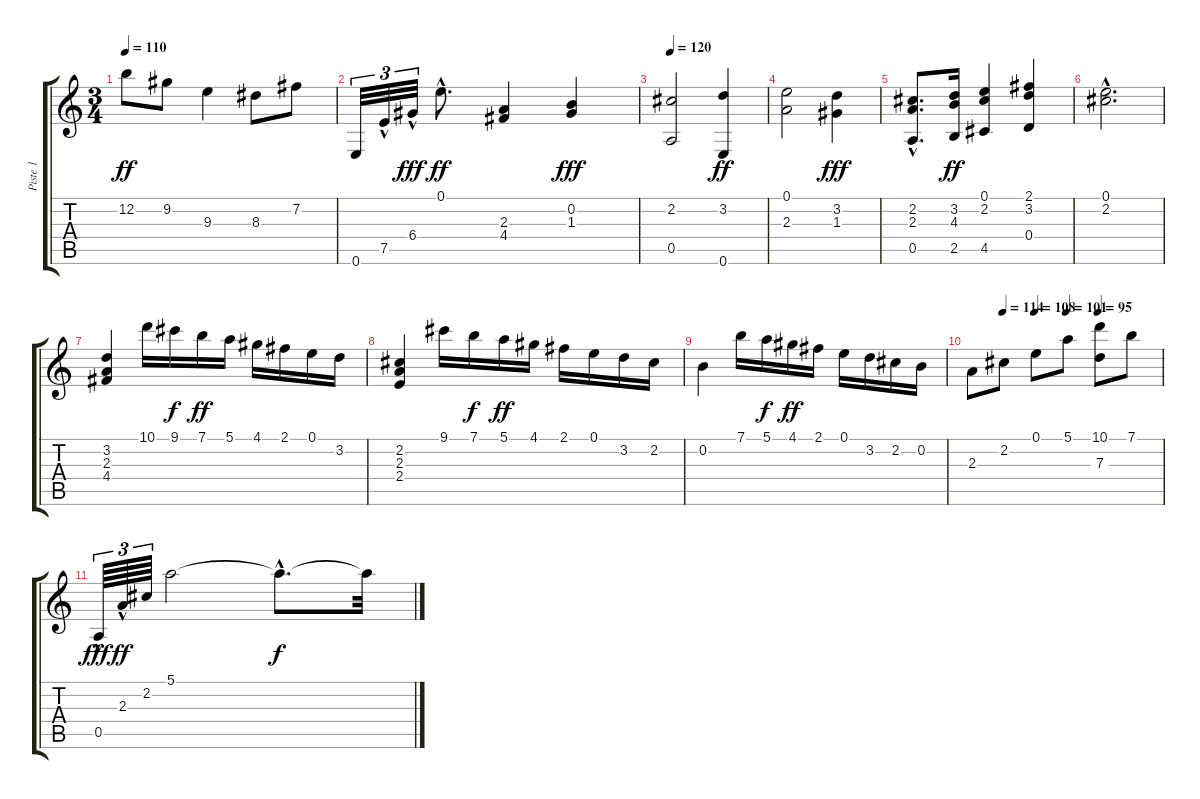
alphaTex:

\track ("Piste 1" "Piste 1") {instrument acousticguitarnylon}
\staff {score tabs}
\tuning (E4 B3 G3 D3 A2 E2) {hide}
\ts (3 4)
\tempo 110
\clef g2
\ks c
12.2.8{dy ff} 9.2.8 9.3.4 8.3.8 7.2.8 |
0.6.32{tu (3 2)} 7.5{hac}.32{tu (3 2)} 6.4{hac}.32{tu (3 2) dy fff} 0.1{hac}.8{d dy ff} (2.3 4.4).4 (0.2 1.3).4{dy fff} |
\tempo 120
(2.2 0.5).2 (3.2 0.6).4{dy ff} |
(0.1 2.3).2 (3.2 1.3).4{dy fff} |
(2.2{hac} 2.3{hac} 0.5{hac}).8{d} (3.2 4.3 2.5).16{dy ff} (0.1 2.2 4.5).4 (2.1 3.2 0.4).4 |
(0.1{hac} 2.2{hac}).2{d} |
(3.2 2.3 4.4).4 10.1.16 9.1.16{dy f} 7.1.16{dy ff} 5.1.16 4.1.16 2.1.16 0.1.16 3.2.16 |
(2.2 2.3 2.4).4 9.1.16 7.1.16{dy f} 5.1.16{dy ff} 4.1.16 2.1.16 0.1.16 3.2.16 2.2.16 |
0.2.4 7.1.16 5.1.16{dy f} 4.1.16{dy ff} 2.1.16 0.1.16 3.2.16 2.2.16 0.2.16 |
\tempo (114 0.16666666666666666)
\tempo (108 0.3333333333333333)
\tempo (101 0.5)
\tempo (95 0.6666666666666666)
2.3.8 2.2.8 0.1.8 5.1.8 (10.1 7.3).8 7.1.8 |
0.5{hac}.64{tu (3 2) dy fff} 2.3{hac}.64{tu (3 2) dy ff} 2.2.64{tu (3 2)} 5.1.2 5.1{hac t}.8{d dy f} 5.1{t}.32
